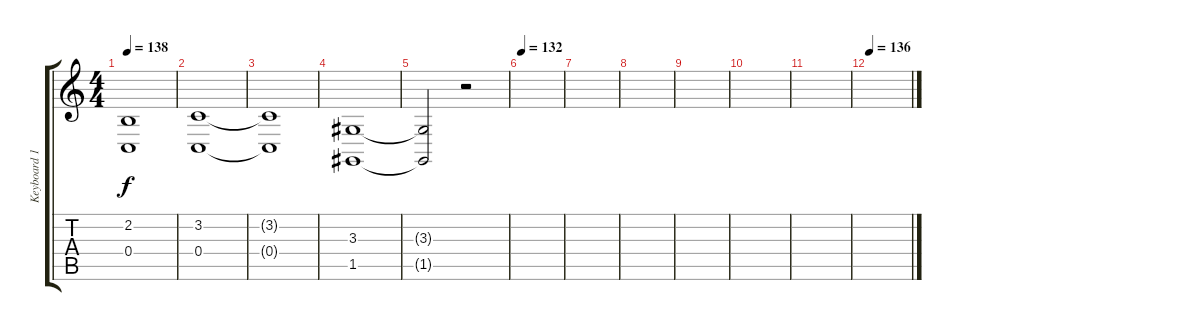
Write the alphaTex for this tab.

\track ("Keyboard 1" "Keyboard 1") {instrument musicbox}
\staff {score tabs}
\tuning (D4 A3 F3 C3 G2 D2) {hide}
\ts (4 4)
\tempo 138
\clef g2
\ks c
(2.2{t} 0.4{t}).1{dy f} |
(3.2 0.4).1 |
(3.2{t} 0.4{t}).1 |
(3.3 1.5).1 |
(3.3{t} 1.5{t}).2 r.2 |
\tempo 132
|
|
|
|
|
|
\tempo 136
